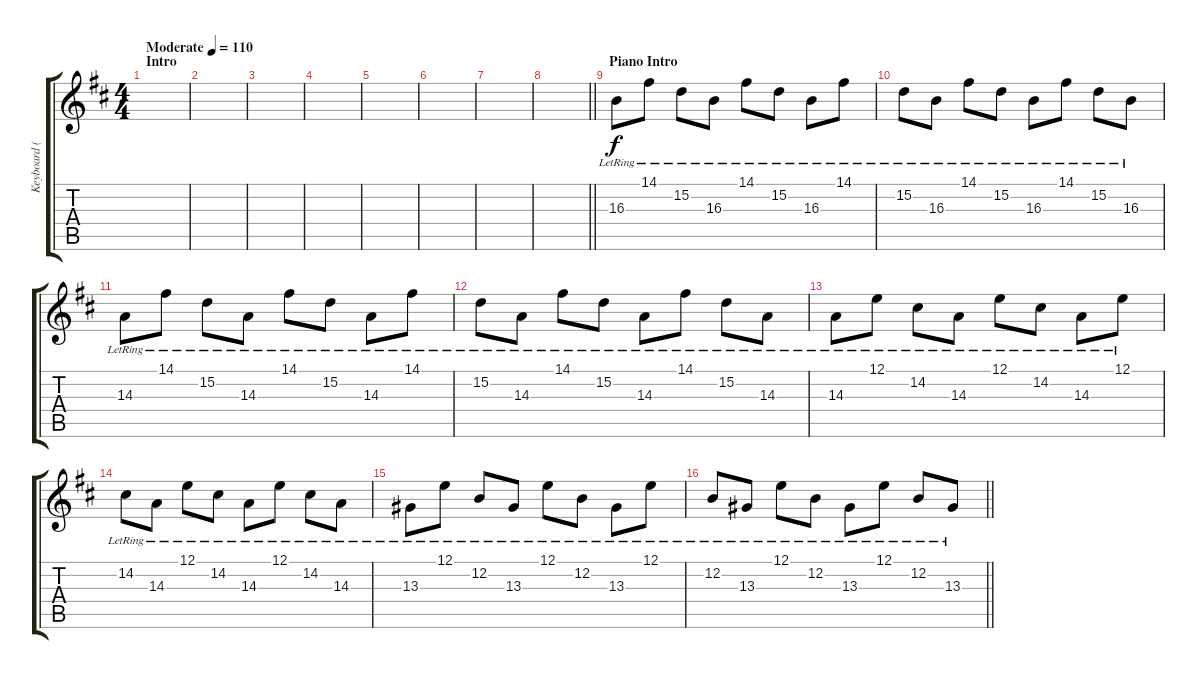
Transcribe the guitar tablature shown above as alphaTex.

\track ("Keyboard (Right Hand)" "Keyboard (") {instrument acousticgrandpiano}
\staff {score tabs}
\tuning (E4 B3 G3 D3 A2 E2) {hide}
\ts (4 4)
\section ("" "Intro")
\tempo (110 "Moderate")
\clef g2
\ks bminor
|
|
|
|
|
|
|
\barLineRight lightlight
|
\section ("" "Piano Intro")
16.3{lr}.8 14.1{lr}.8 15.2{lr}.8 16.3{lr}.8 14.1{lr}.8 15.2{lr}.8 16.3{lr}.8 14.1{lr}.8 |
15.2{lr}.8 16.3{lr}.8 14.1{lr}.8 15.2{lr}.8 16.3{lr}.8 14.1{lr}.8 15.2{lr}.8 16.3{lr}.8 |
14.3{lr}.8 14.1{lr}.8 15.2{lr}.8 14.3{lr}.8 14.1{lr}.8 15.2{lr}.8 14.3{lr}.8 14.1{lr}.8 |
15.2{lr}.8 14.3{lr}.8 14.1{lr}.8 15.2{lr}.8 14.3{lr}.8 14.1{lr}.8 15.2{lr}.8 14.3{lr}.8 |
14.3{lr}.8 12.1{lr}.8 14.2{lr}.8 14.3{lr}.8 12.1{lr}.8 14.2{lr}.8 14.3{lr}.8 12.1{lr}.8 |
14.2{lr}.8 14.3{lr}.8 12.1{lr}.8 14.2{lr}.8 14.3{lr}.8 12.1{lr}.8 14.2{lr}.8 14.3{lr}.8 |
13.3{lr}.8 12.1{lr}.8 12.2{lr}.8 13.3{lr}.8 12.1{lr}.8 12.2{lr}.8 13.3{lr}.8 12.1{lr}.8 |
\barLineRight lightlight
12.2{lr}.8 13.3{lr}.8 12.1{lr}.8 12.2{lr}.8 13.3{lr}.8 12.1{lr}.8 12.2{lr}.8 13.3{lr}.8
